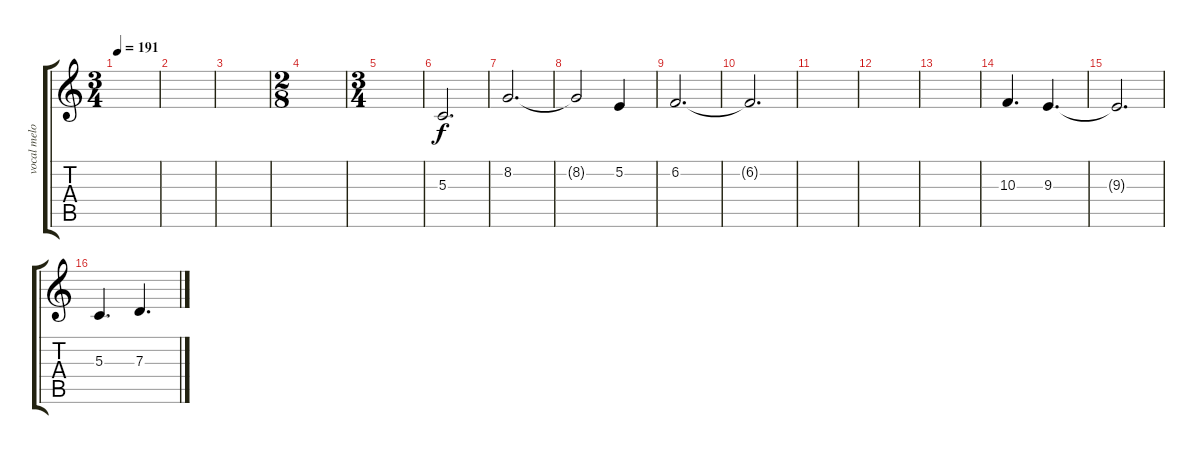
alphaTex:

\track ("vocal melody" "vocal melo") {instrument violin}
\staff {score tabs}
\tuning (E4 B3 G3 D3 A2 E2) {hide}
\ts (3 4)
\tempo 191
\clef g2
\ks c
|
|
|
\ts (2 8)
|
\ts (3 4)
|
5.3.2{d} |
8.2.2{d} |
8.2{t}.2 5.2.4 |
6.2.2{d} |
6.2{t}.2{d} |
|
|
|
10.3.4{d} 9.3.4{d} |
9.3{t}.2{d} |
5.3.4{d} 7.3.4{d}
